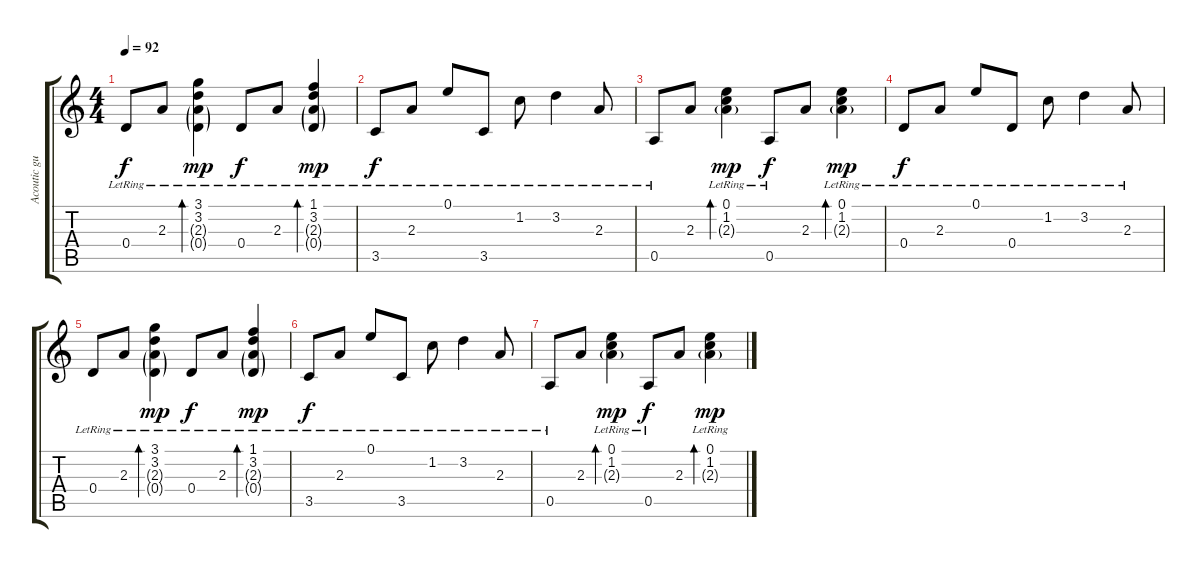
\track ("Acoutic guitar 1" "Acoutic gu") {instrument acousticguitarsteel}
\staff {score tabs}
\tuning (E4 B3 G3 D3 A2 D2) {hide}
\ts (4 4)
\tempo 92
\clef g2
\ks c
0.4{lr}.8{dy f} 2.3{lr}.8 (3.1{lr} 3.2{lr} 2.3{g lr} 0.4{g lr}).4{bd 120 dy mp} 0.4{lr}.8{dy f} 2.3{lr}.8 (1.1{lr} 3.2{lr} 2.3{g lr} 0.4{g lr}).4{bd 120 dy mp} |
3.5{lr}.8{dy f} 2.3{lr}.8 0.1{lr}.8 3.5{lr}.8 1.2{lr}.8 3.2{lr}.4 2.3{lr}.8 |
0.5{lr}.8 2.3.8 (0.1{lr} 1.2{lr} 2.3{g lr}).4{bd 120 dy mp} 0.5{lr}.8{dy f} 2.3.8 (0.1{lr} 1.2{lr} 2.3{g lr}).4{bd 120 dy mp} |
0.4{lr}.8{dy f} 2.3{lr}.8 0.1{lr}.8 0.4{lr}.8 1.2{lr}.8 3.2{lr}.4 2.3{lr}.8 |
0.4{lr}.8 2.3{lr}.8 (3.1{lr} 3.2{lr} 2.3{g lr} 0.4{g lr}).4{bd 120 dy mp} 0.4{lr}.8{dy f} 2.3{lr}.8 (1.1{lr} 3.2{lr} 2.3{g lr} 0.4{g lr}).4{bd 120 dy mp} |
3.5{lr}.8{dy f} 2.3{lr}.8 0.1{lr}.8 3.5{lr}.8 1.2{lr}.8 3.2{lr}.4 2.3{lr}.8 |
0.5{lr}.8 2.3.8 (0.1{lr} 1.2{lr} 2.3{g lr}).4{bd 120 dy mp} 0.5{lr}.8{dy f} 2.3.8 (0.1{lr} 1.2{lr} 2.3{g lr}).4{bd 120 dy mp}
